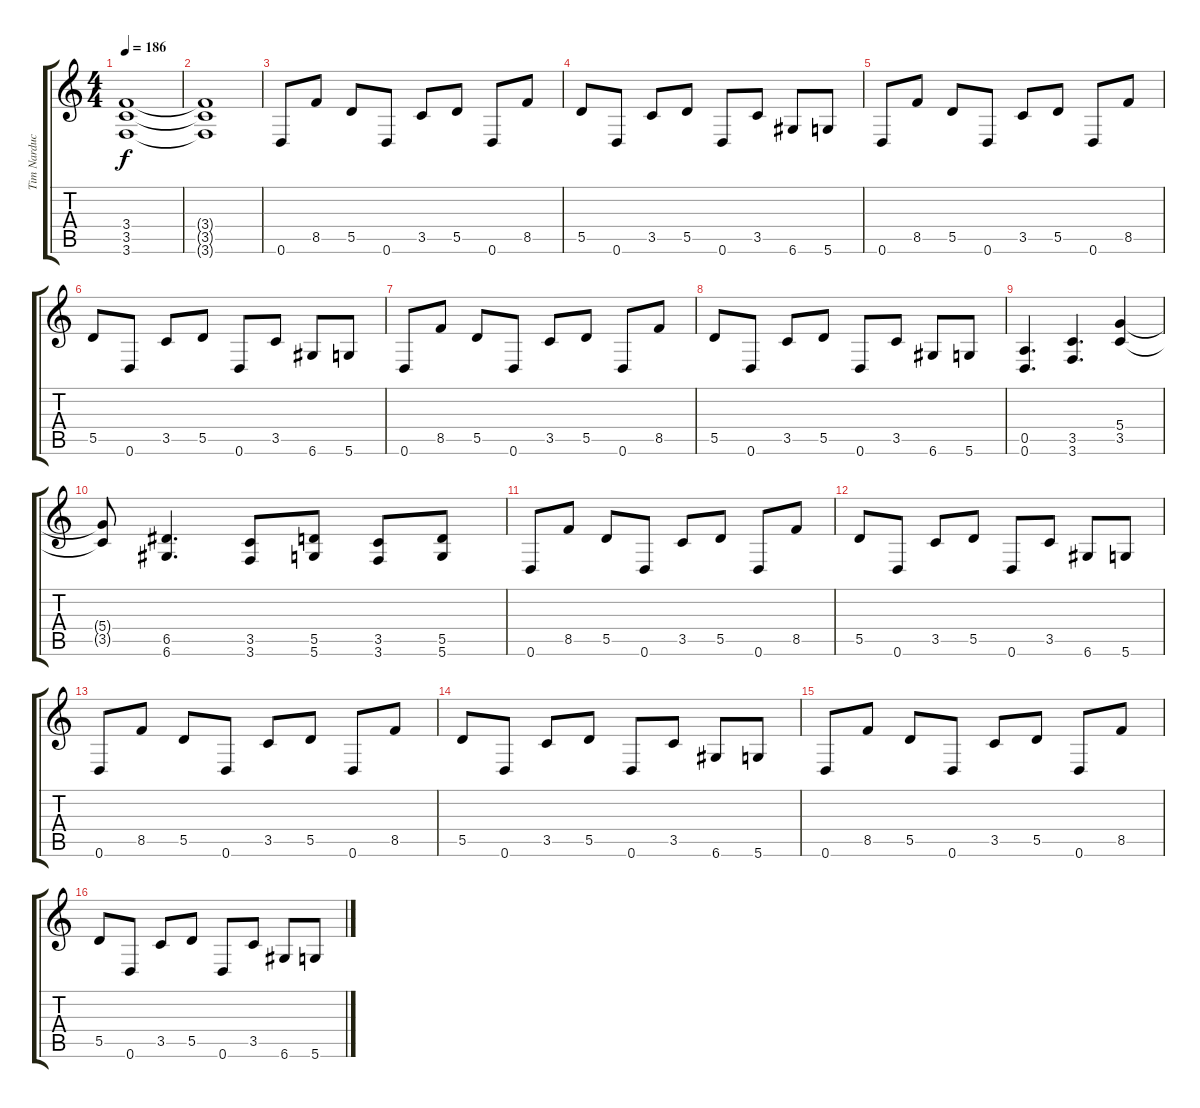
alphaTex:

\track ("Tim Narducci" "Tim Narduc") {instrument distortionguitar}
\staff {score tabs}
\tuning (E4 B3 G3 D3 A2 D2) {hide}
\ts (4 4)
\tempo 186
\clef g2
\ks c
(3.4{t} 3.5{t} 3.6{t}).1{dy f} |
(3.4{t} 3.5{t} 3.6{t}).1 |
0.6.8 8.5.8 5.5.8 0.6.8 3.5.8 5.5.8 0.6.8 8.5.8 |
5.5.8 0.6.8 3.5.8 5.5.8 0.6.8 3.5.8 6.6.8 5.6.8 |
0.6.8 8.5.8 5.5.8 0.6.8 3.5.8 5.5.8 0.6.8 8.5.8 |
5.5.8 0.6.8 3.5.8 5.5.8 0.6.8 3.5.8 6.6.8 5.6.8 |
0.6.8 8.5.8 5.5.8 0.6.8 3.5.8 5.5.8 0.6.8 8.5.8 |
5.5.8 0.6.8 3.5.8 5.5.8 0.6.8 3.5.8 6.6.8 5.6.8 |
(0.5 0.6).4{d} (3.5 3.6).4{d} (5.4 3.5).4 |
(5.4{t} 3.5{t}).8 (6.5 6.6).4{d} (3.5 3.6).8 (5.5 5.6).8 (3.5 3.6).8 (5.5 5.6).8 |
0.6.8 8.5.8 5.5.8 0.6.8 3.5.8 5.5.8 0.6.8 8.5.8 |
5.5.8 0.6.8 3.5.8 5.5.8 0.6.8 3.5.8 6.6.8 5.6.8 |
0.6.8 8.5.8 5.5.8 0.6.8 3.5.8 5.5.8 0.6.8 8.5.8 |
5.5.8 0.6.8 3.5.8 5.5.8 0.6.8 3.5.8 6.6.8 5.6.8 |
0.6.8 8.5.8 5.5.8 0.6.8 3.5.8 5.5.8 0.6.8 8.5.8 |
5.5.8 0.6.8 3.5.8 5.5.8 0.6.8 3.5.8 6.6.8 5.6.8
